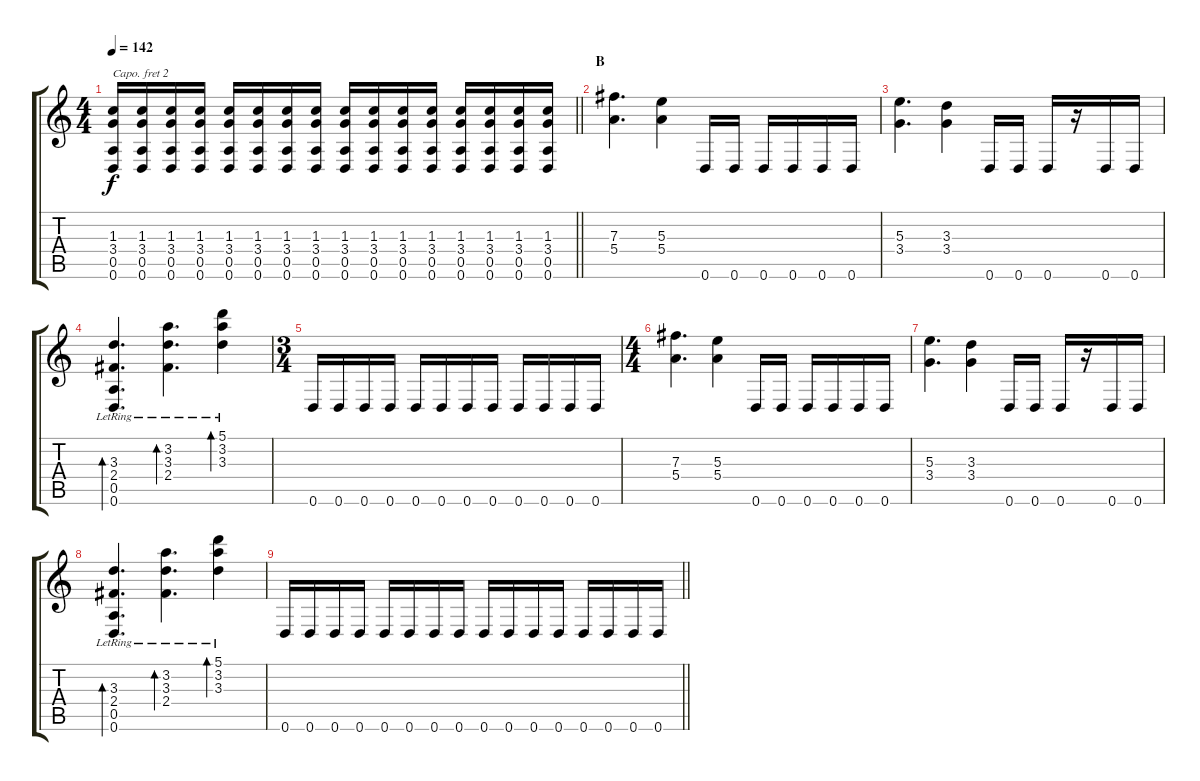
\track "" {instrument overdrivenguitar}
\staff {score tabs}
\capo 2
\tuning (G4 E4 A3 D3 G2 C2) {hide}
\ts (4 4)
\tempo 142
\clef g2
\barLineRight lightlight
\ks c
(1.3 3.4 0.5 0.6).16{dy f} (1.3 3.4 0.5 0.6).16 (1.3 3.4 0.5 0.6).16 (1.3 3.4 0.5 0.6).16 (1.3 3.4 0.5 0.6).16 (1.3 3.4 0.5 0.6).16 (1.3 3.4 0.5 0.6).16 (1.3 3.4 0.5 0.6).16 (1.3 3.4 0.5 0.6).16 (1.3 3.4 0.5 0.6).16 (1.3 3.4 0.5 0.6).16 (1.3 3.4 0.5 0.6).16 (1.3 3.4 0.5 0.6).16 (1.3 3.4 0.5 0.6).16 (1.3 3.4 0.5 0.6).16 (1.3 3.4 0.5 0.6).16 |
\section ("" "B")
(7.3 5.4).4{d} (5.3 5.4).4 0.6.16 0.6.16 0.6.16 0.6.16 0.6.16 0.6.16 |
(5.3 3.4).4{d} (3.3 3.4).4 0.6.16 0.6.16 0.6.16 r.16 0.6.16 0.6.16 |
(3.3{lr} 2.4{lr} 0.5{lr} 0.6{lr}).4{d bd 60} (3.2{lr} 3.3{lr} 2.4{lr}).4{d bd 60} (5.1{lr} 3.2{lr} 3.3{lr}).4{bd 60} |
\ts (3 4)
0.6.16 0.6.16 0.6.16 0.6.16 0.6.16 0.6.16 0.6.16 0.6.16 0.6.16 0.6.16 0.6.16 0.6.16 |
\ts (4 4)
(7.3 5.4).4{d} (5.3 5.4).4 0.6.16 0.6.16 0.6.16 0.6.16 0.6.16 0.6.16 |
(5.3 3.4).4{d} (3.3 3.4).4 0.6.16 0.6.16 0.6.16 r.16 0.6.16 0.6.16 |
(3.3{lr} 2.4{lr} 0.5{lr} 0.6{lr}).4{d bd 60} (3.2{lr} 3.3{lr} 2.4{lr}).4{d bd 60} (5.1{lr} 3.2{lr} 3.3{lr}).4{bd 60} |
\barLineRight lightlight
0.6.16 0.6.16 0.6.16 0.6.16 0.6.16 0.6.16 0.6.16 0.6.16 0.6.16 0.6.16 0.6.16 0.6.16 0.6.16 0.6.16 0.6.16 0.6.16
